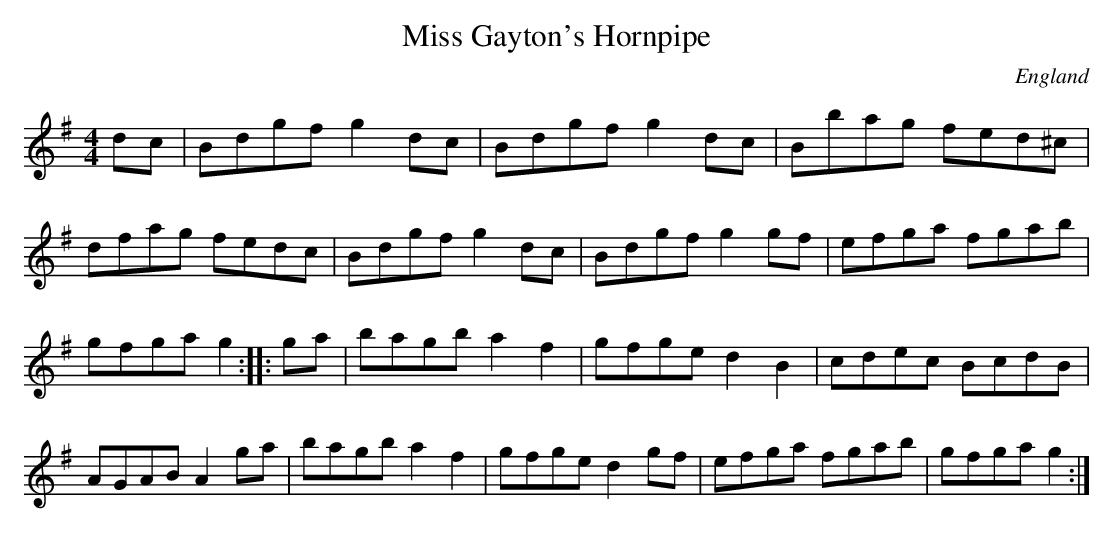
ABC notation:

X:1
T:Miss Gayton's Hornpipe
M:4/4
O:England
K:G
dc|\
Bdgf g2dc| Bdgf g2dc| Bbag fed^c| dfag fedc|\
Bdgf g2dc| Bdgf g2gf| efga fgab| gfga g2::\
ga|\
bagb a2f2| gfge d2B2| cdec BcdB| AGAB A2ga|\
bagb a2f2| gfge d2gf| efga fgab| gfga g2:|
